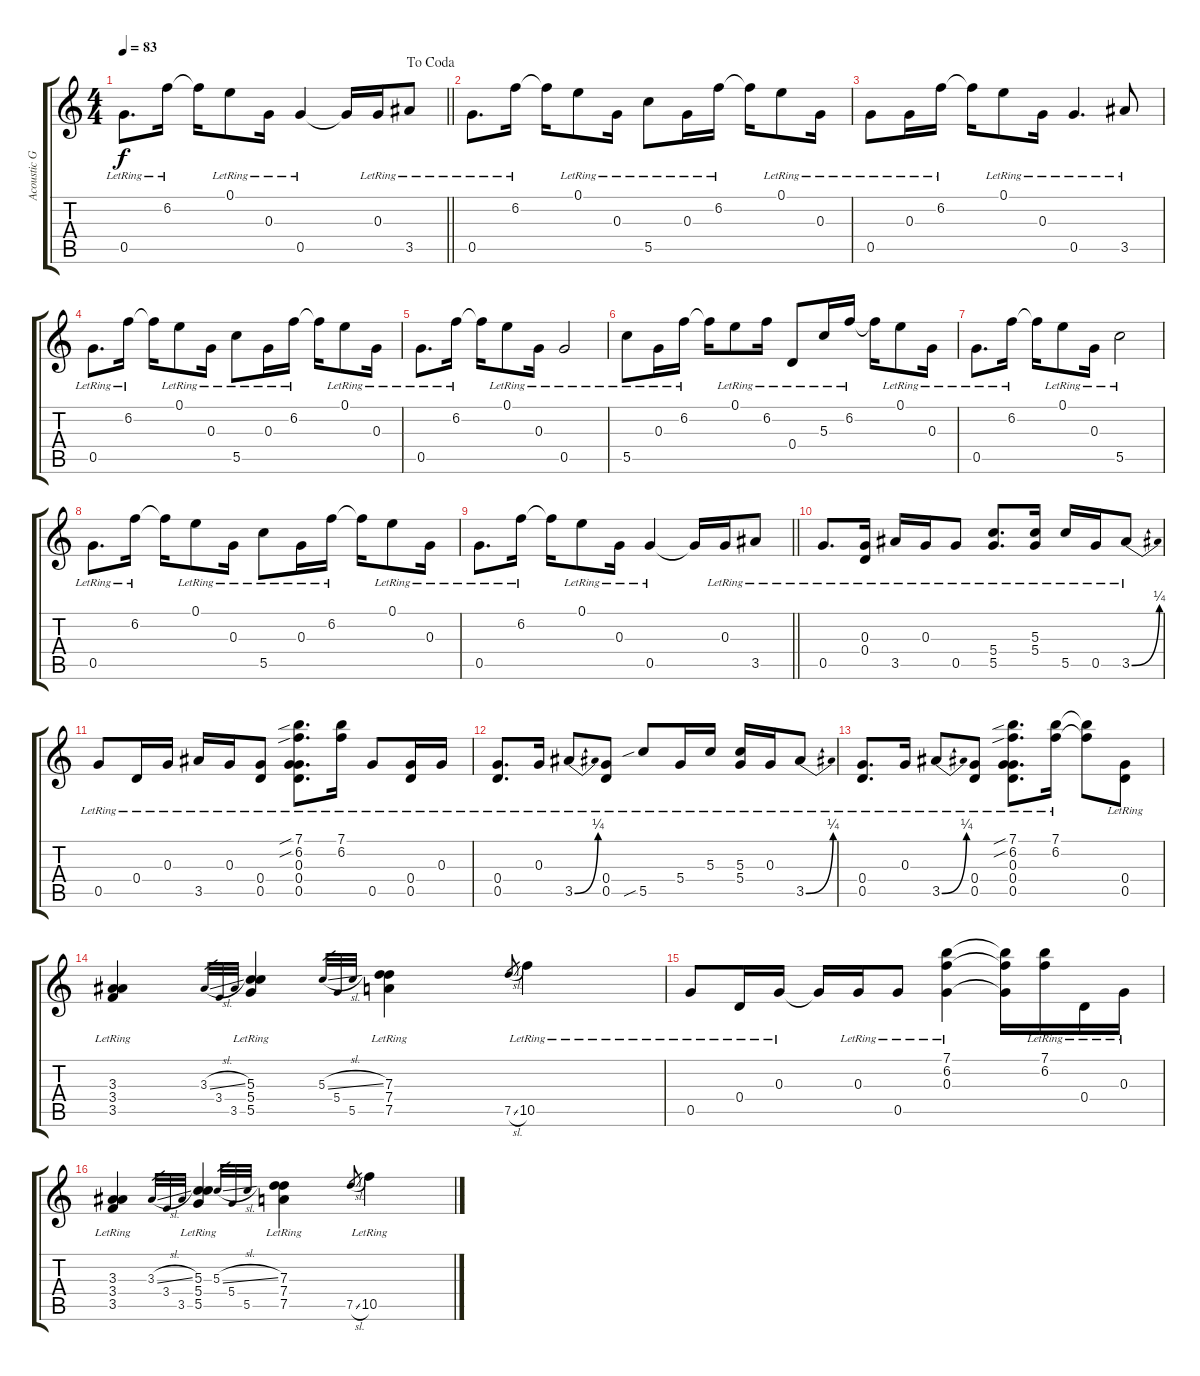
\track ("Acoustic Gtr (Steel) (Tune the 5th stg t" "Acoustic G") {instrument acousticguitarsteel}
\staff {score tabs}
\tuning (E4 B3 G3 D3 G3 E2) {hide}
\ts (4 4)
\jump dacoda
\tempo 83
\clef g2
\barLineRight lightlight
\ks c
0.5{lr}.8{d dy f} 6.2{lr}.16 6.2{t}.16 0.1{lr}.8 0.3{lr}.16 0.5{lr}.4 0.5{t}.16 0.3{lr}.16 3.5{lr}.8 |
0.5{lr}.8{d} 6.2{lr}.16 6.2{t}.16 0.1{lr}.8 0.3{lr}.16 5.5{lr}.8 0.3{lr}.16 6.2{lr}.16 6.2{t}.16 0.1{lr}.8 0.3{lr}.16 |
0.5{lr}.8 0.3{lr}.16 6.2{lr}.16 6.2{t}.16 0.1{lr}.8 0.3{lr}.16 0.5{lr}.4{d} 3.5{lr}.8 |
0.5{lr}.8{d} 6.2{lr}.16 6.2{t}.16 0.1{lr}.8 0.3{lr}.16 5.5{lr}.8 0.3{lr}.16 6.2{lr}.16 6.2{t}.16 0.1{lr}.8 0.3{lr}.16 |
0.5{lr}.8{d} 6.2{lr}.16 6.2{t}.16 0.1{lr}.8 0.3{lr}.16 0.5{lr}.2 |
5.5{lr}.8 0.3{lr}.16 6.2{lr}.16 6.2{t}.16 0.1{lr}.8 6.2{lr}.16 0.4{lr}.8 5.3{lr}.16 6.2{lr}.16 6.2{t}.16 0.1{lr}.8 0.3{lr}.16 |
0.5{lr}.8{d} 6.2{lr}.16 6.2{t}.16 0.1{lr}.8 0.3{lr}.16 5.5{lr}.2 |
0.5{lr}.8{d} 6.2{lr}.16 6.2{t}.16 0.1{lr}.8 0.3{lr}.16 5.5{lr}.8 0.3{lr}.16 6.2{lr}.16 6.2{t}.16 0.1{lr}.8 0.3{lr}.16 |
\barLineRight lightlight
0.5{lr}.8{d} 6.2{lr}.16 6.2{t}.16 0.1{lr}.8 0.3{lr}.16 0.5{lr}.4 0.5{t}.16 0.3{lr}.16 3.5{lr}.8 |
0.5{lr}.8{d} (0.3{lr} 0.4{lr}).16 3.5{lr}.16 0.3{lr}.16 0.5{lr}.8 (5.4{lr} 5.5{lr}).8{d} (5.3{lr} 5.4{lr}).16 5.5{lr}.16 0.5{lr}.16 3.5{be (bend 0 0 60 1) lr}.8 |
0.5{lr}.8 0.4{lr}.16 0.3{lr}.16 3.5{lr}.16 0.3{lr}.16 (0.4{lr} 0.5{lr}).8 (7.1{sib lr} 6.2{sib lr} 0.3{lr} 0.4{lr} 0.5{lr}).8{d} (7.1{lr} 6.2{lr}).16 0.5{lr}.8 (0.4{lr} 0.5{lr}).16 0.3{lr}.16 |
(0.4{lr} 0.5{lr}).8{d} 0.3{lr}.16 3.5{be (bend 0 0 60 1) lr}.8 (0.4{lr} 0.5{lr}).8 5.5{sib lr}.8 5.4{lr}.16 5.3{lr}.16 (5.3{lr} 5.4{lr}).16 0.3{lr}.16 3.5{be (bend 0 0 60 1) lr}.8 |
(0.4{lr} 0.5{lr}).8{d} 0.3{lr}.16 3.5{be (bend 0 0 60 1) lr}.8 (0.4{lr} 0.5{lr}).8 (7.1{sib lr} 6.2{sib lr} 0.3{lr} 0.4{lr} 0.5{lr}).8{d} (7.1{lr} 6.2{lr}).16 (7.1{t} 6.2{t}).8 (0.4{lr} 0.5{lr}).8 |
(3.3{lr} 3.4{lr} 3.5{lr}).4 3.3{sl}.32{gr} 3.4.32{gr} 3.5.32{gr} (5.3{lr} 5.4{lr} 5.5{lr}).4 5.3{sl}.32{gr} 5.4.32{gr} 5.5.32{gr} (7.3{lr} 7.4{lr} 7.5{lr}).4 7.5{sl}.8{gr} 10.5{lr}.4 |
0.5{lr}.8 0.4{lr}.16 0.3{lr}.16 0.3{t}.16 0.3{lr}.16 0.5{lr}.8 (7.1{lr} 6.2{lr} 0.3{lr}).4 (7.1{t} 6.2{t} 0.3{t}).16 (7.1{lr} 6.2{lr}).16 0.4{lr}.16 0.3{lr}.16 |
(3.3{lr} 3.4{lr} 3.5{lr}).4 3.3{sl}.32{gr} 3.4.32{gr} 3.5.32{gr} (5.3{lr} 5.4{lr} 5.5{lr}).4 5.3{sl}.32{gr} 5.4.32{gr} 5.5.32{gr} (7.3{lr} 7.4{lr} 7.5{lr}).4 7.5{sl}.8{gr} 10.5{lr}.4
